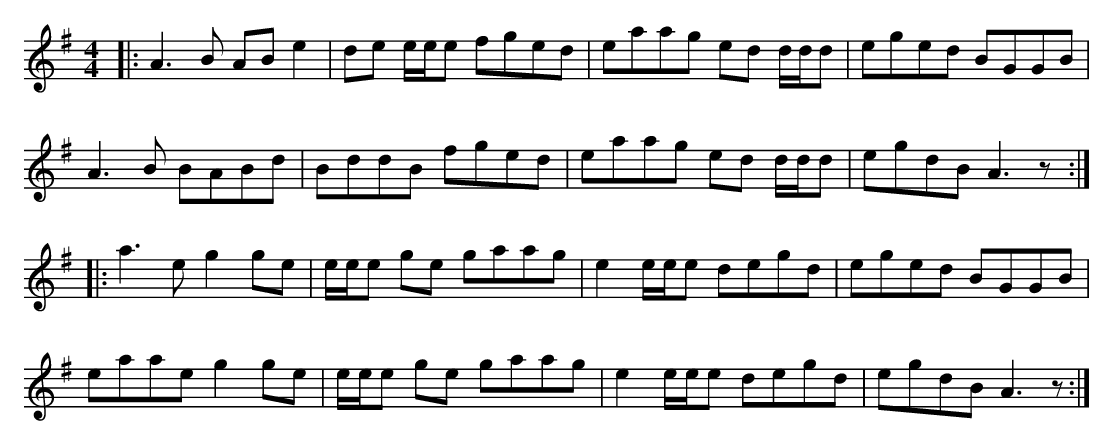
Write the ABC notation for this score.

X:1
M:4/4
K:Ador
|:A3 B AB e2|de e/e/e fged|eaag ed d/d/d|eged BGGB|
A3 B BABd|BddB fged|eaag ed d/d/d|egdB A3 z:|
|:a3 e g2 ge|e/e/e ge gaag|e2 e/e/e degd|eged BGGB|
eaae g2 ge|e/e/e ge gaag|e2 e/e/e degd|egdB A3 z:|
